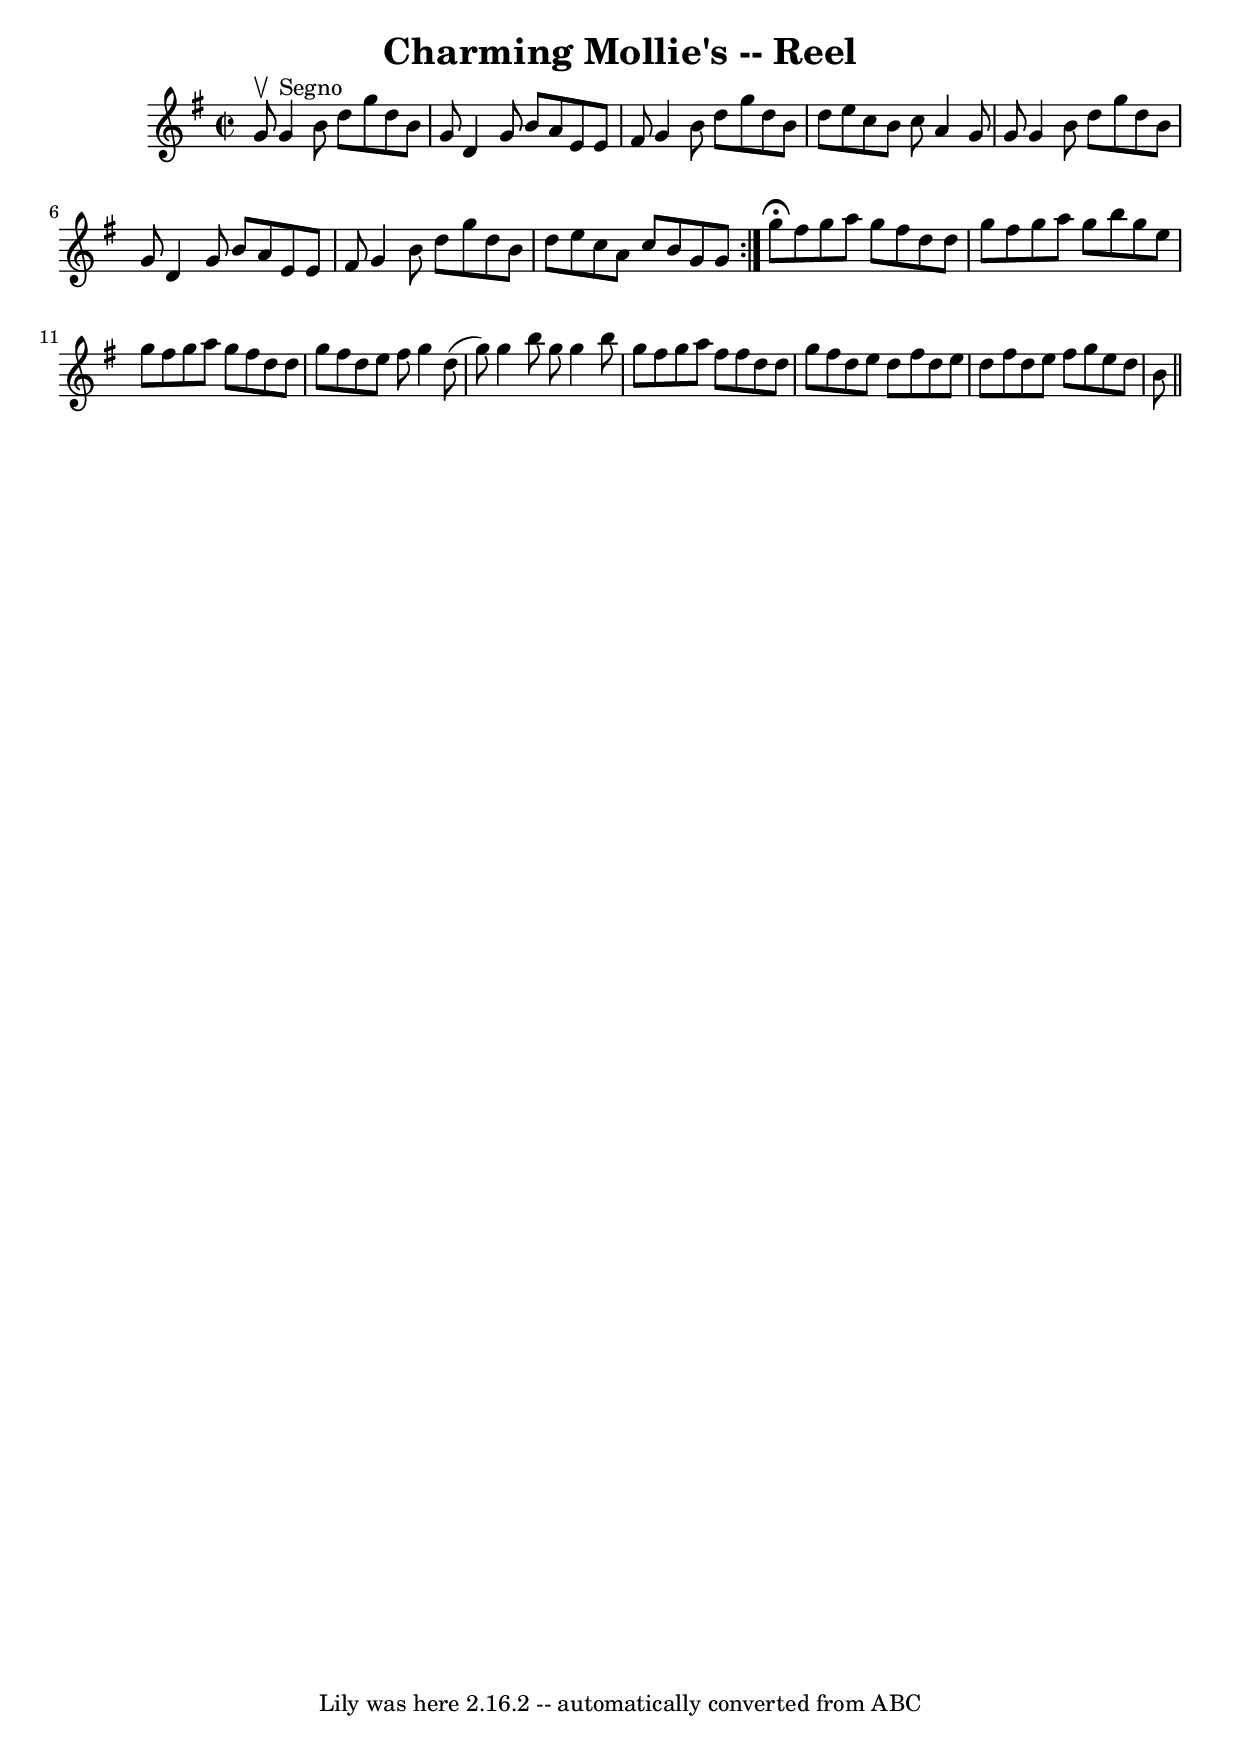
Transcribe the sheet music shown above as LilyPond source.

\version "2.7.40"
\include "Mammoth.ily"
\header {
	%% book = "Ryan's Mammoth Collection"
	crossRefNumber = "1"
	footnotes = ""
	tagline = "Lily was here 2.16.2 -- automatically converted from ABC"
	title = "Charming Mollie's -- Reel"
}
voicedefault =  {
\set Score.defaultBarType = "empty"

\repeat volta 2 {
\override Staff.TimeSignature #'style = #'C
 \time 2/2 \key g \major g'8^\upbow   |
 g'4^"Segno" b'8 d''8  
 g''8 d''8 b'8 g'8  |
 d'4 g'8 b'8 a'8 e'8 e'8 
 fis'8  |
 g'4 b'8 d''8 g''8 d''8 b'8 d''8  
|
 e''8 c''8 b'8 c''8 a'4 g'8 g'8  |
 g'4   
 b'8 d''8 g''8 d''8 b'8 g'8  |
 d'4 g'8 b'8 a'8 
 e'8 e'8 fis'8  |
 g'4 b'8 d''8 g''8 d''8 b'8    
d''8  |
 e''8 c''8 a'8 c''8 b'8 g'8 g'8    } g''8 
^\fermata |
 fis''8 g''8 a''8 g''8 fis''8 d''8 d''8   
 g''8  |
 fis''8 g''8 a''8 g''8 b''8 g''8 e''8    
g''8  |
 fis''8 g''8 a''8 g''8 fis''8 d''8 d''8    
g''8  |
 fis''8 d''8 e''8 fis''8 g''4 d''8 (g''8) 
|
 g''4 b''8 g''8 g''4 b''8 g''8  |
 fis''8    
g''8 a''8 fis''8 fis''8 d''8 d''8 g''8  |
 fis''8    
d''8 e''8 d''8 fis''8 d''8 e''8 d''8  |
 fis''8    
d''8 e''8 fis''8 g''8 e''8 d''8 b'8    \bar "||"   
}

\score{
    <<

	\context Staff="default"
	{
	    \voicedefault 
	}

    >>
	\layout {
	}
	\midi {}
}
